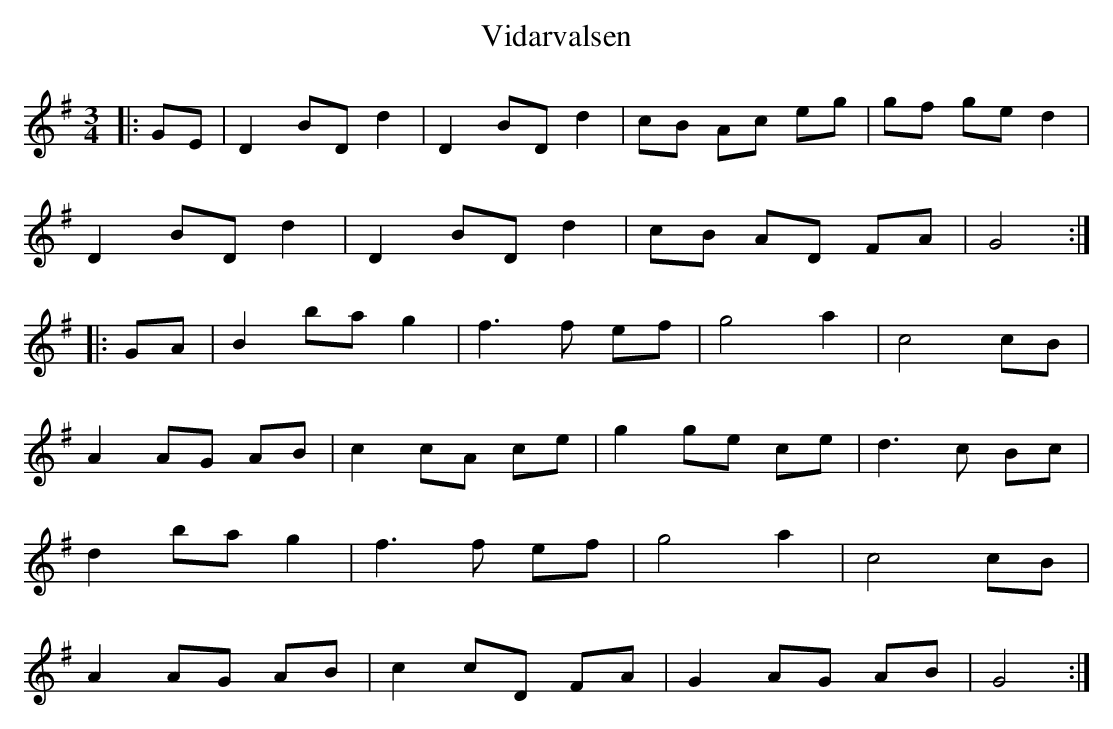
X:1
T: Vidarvalsen
M: 3/4
L: 1/8
K: Gmaj
|:GE|D2 BD d2|D2 BD d2|cB Ac eg|gf ge d2|
D2 BD d2|D2 BD d2|cB AD FA|G4:|
|:GA|B2 ba g2|f3f ef|g4 a2|c4 cB|
A2 AG AB|c2 cA ce|g2 ge ce|d3c Bc|
d2 ba g2|f3f ef|g4 a2|c4 cB|
A2 AG AB|c2 cD FA|G2 AG AB|G4:|
